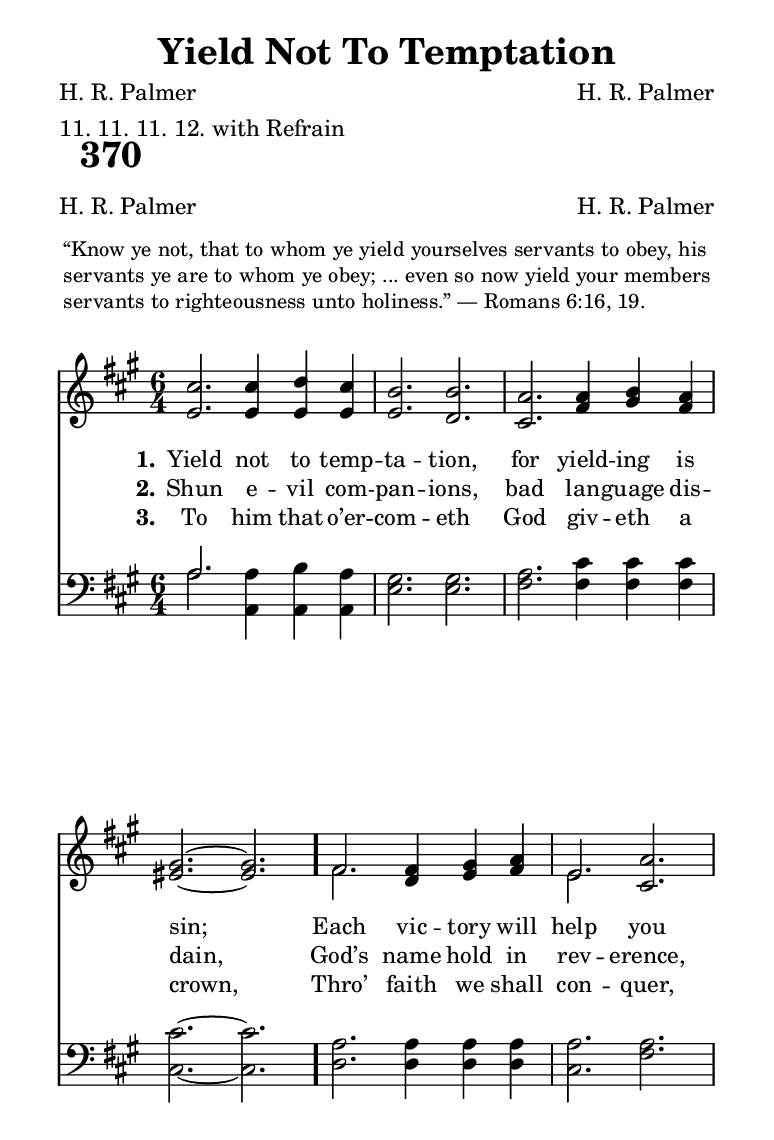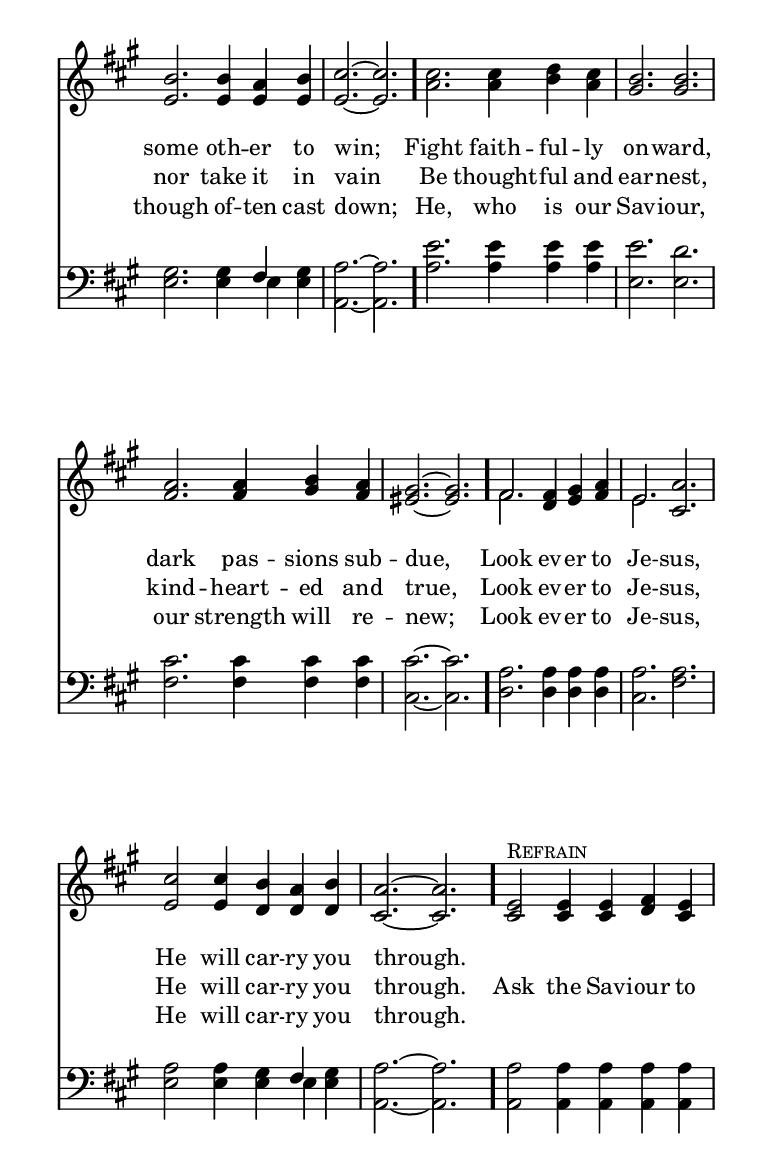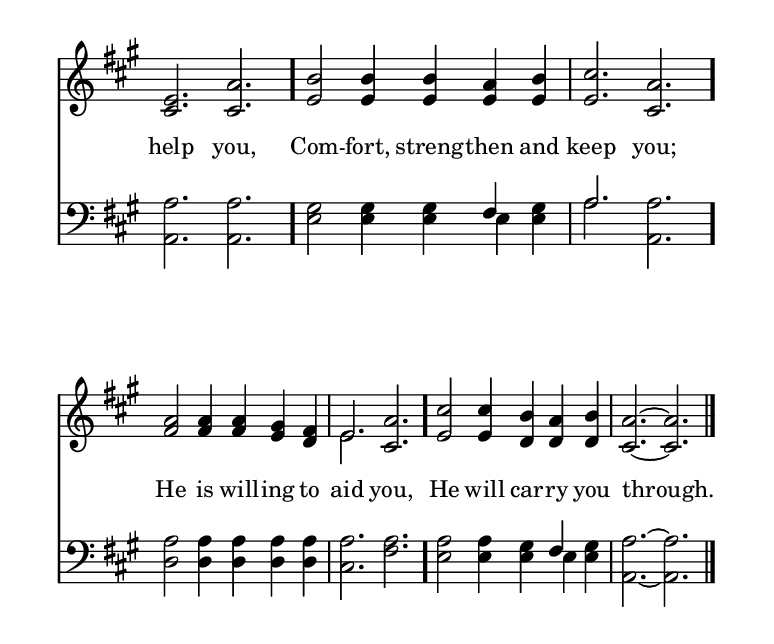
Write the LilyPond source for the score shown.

\include "common/global.ily"
\paper {
  \include "common/paper.ily"
  scoreTitleMarkup = \markup {
    \override #'(baseline-skip . 3.5)
    \column {
      \override #'(baseline-skip . 3.5)
      \column {
        \fill-line {
          \huge \larger \larger \bold {
            \concat { "  " \fromproperty #'header:hymnnumber }
            \mytitle
            \null
          }
        }

        \fill-line {
          \lower #1 \fromproperty #'header:poet
          \smaller \bold \mysubtitle
          \lower #1 \fromproperty #'header:composer
        }

        \vspace #0.5

        \override #'(baseline-skip . 2.5)
        \small \fill-line {
          \wordwrap { “Know ye not, that to whom ye yield yourselves servants to obey, his servants ye are to whom ye obey; ... even so now yield your members servants to righteousness unto holiness.” — "Romans 6:16, 19." } } % TODO original has right-justified reference
      }
    }
  }
}

\header{
  hymnnumber = "370"
  title = "Yield Not To Temptation"
  tunename = ""
  meter = "11. 11. 11. 12. with Refrain"
  poet = "H. R. Palmer"
  composer = "H. R. Palmer"
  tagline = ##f
}

global = {
  \include "common/overrides.ily"
  \override Staff.TimeSignature.style = #'numbered
  \time 6/4
  \override Score.MetronomeMark.transparent = ##t % hide all fermata changes too
  \tempo 2=80
  \key a \major
  \autoBeamOff
}

patternA = { c2. c4 c c | c2. c | c2. c4 c c | c2. ~ c }
patternB = { c2 c4 c c c | c2. c }
patternC = { c2. c4 c c | c2. c | c2 c4 c c c | c2. ~ c }

notesSoprano = {
\global
\relative c'' {

  \changePitch \patternA { cis cis d cis | b b | a a b a | gis gis }
  \changePitch \patternA { fis fis gis a | e a | b b a b | cis cis }
  \changePitch \patternA { cis cis d cis | b b | a a b a | gis gis }
  \changePitch \patternC { fis fis gis a | e a | cis cis b a b | a a }

  << s^\markup { \small \caps "Refrain" }
  \changePitch \patternB { e e e fis e | e a } >>
  \changePitch \patternB { b b b a b | cis a }
  \changePitch \patternB { a a a gis fis | e a }
  \changePitch \patternB { cis cis b a b | a ~ a }

  \bar "|."

}
}

notesAlto = {
\global
\relative e' {

  \changePitch \patternA { e e e e | e d | cis fis gis fis | eis eis }
  \changePitch \patternA { fis d e fis | e cis | e e e e | e e }
  \changePitch \patternA { a a b a | gis gis | fis fis gis fis | eis eis }
  \changePitch \patternC { fis d e fis | e cis | e e d d d | cis cis }

  \changePitch \patternB { cis cis cis d cis | cis cis }
  \changePitch \patternB { e e e e e | e cis }
  \changePitch \patternB { fis fis fis e d | e cis }
  \changePitch \patternB { e e d d d | cis ~ cis }

}
}

notesTenor = {
\global
\relative a {

  \changePitch \patternA { a a b a | gis gis | a cis cis cis | cis cis }
  \changePitch \patternA { a a a a | a a | gis gis fis gis | a a }
  \changePitch \patternA { e' e e e | e d | cis cis cis cis | cis cis }
  \changePitch \patternC { a a a a | a a | a a gis fis gis | a a }

  \changePitch \patternB { a a a a a | a a }
  \changePitch \patternB { gis gis gis fis gis | a a }
  \changePitch \patternB { a a a a a | a a }
  \changePitch \patternB { a a gis fis gis | a ~ a }

}
}

notesBass = {
\global
\relative f {

  \changePitch \patternA { a a, a a | e' e | fis fis fis fis | cis cis }
  \changePitch \patternA { d d d d | cis fis | e e e e | a, a }
  \changePitch \patternA { a' a a a | e e | fis fis fis fis | cis cis }
  \changePitch \patternC { d d d d | cis fis | e e e e e | a, a }

  \changePitch \patternB { a a a a a | a a }
  \changePitch \patternB { e' e e e e | a a, }
  \changePitch \patternB { d d d d d | cis fis }
  \changePitch \patternB { e e e e e | a, ~ a }

}
}

Refrain = \lyricmode {

Ask the Sav -- iour to help you, \bar "."
Com -- fort, streng -- then and keep you; \bar "."
He is will -- ing to aid you, \bar "."
He will car -- ry you through. \bar "."

}

wordsA = \lyricmode {
\set stanza = "1."

Yield not to temp -- ta -- tion, for yield -- ing is sin; \bar "."
Each vic -- tory will help you some oth -- er to win; \bar "."
Fight faith -- ful -- ly on -- ward, dark pas -- sions sub -- due, \bar "."
Look ev -- er to Je -- sus, He will car -- ry you through. \bar "."

}

wordsB = \lyricmode {
\set stanza = "2."

Shun e -- vil com -- pan -- ions, bad lan -- guage dis -- dain,
God’s name hold in rev -- erence, nor take it in vain
Be thought -- ful and ear -- nest, kind -- heart -- ed and true,
Look ev -- er to Je -- sus, He will car -- ry you through.

\Refrain

}

wordsC = \lyricmode {
\set stanza = "3."

To him that o’er -- com -- eth God giv -- eth a crown,
Thro’ faith we shall con -- quer, though of -- ten cast down;
He, who is our Sav -- iour, our strength will re -- new;
Look ev -- er to Je -- sus, He will car -- ry you through.

}

\score {
  \context ChoirStaff <<
    \context Staff = upper <<
      \set Staff.autoBeaming = ##f
      \set ChoirStaff.systemStartDelimiter = #'SystemStartBar
      \set ChoirStaff.printPartCombineTexts = ##f
      \partcombine #'(2 . 9) \notesSoprano \notesAlto
      \context NullVoice = sopranos { \voiceOne << \notesSoprano >> }
      \context NullVoice = altos { \voiceTwo << \notesAlto >> }
      \context Lyrics = one   \lyricsto sopranos \wordsA
      \context Lyrics = two   \lyricsto sopranos \wordsB
      \context Lyrics = three \lyricsto sopranos \wordsC
    >>
    \context Staff = men <<
      \set Staff.autoBeaming = ##f
      \clef bass
      \set ChoirStaff.printPartCombineTexts = ##f
      \partcombine #'(2 . 9) \notesTenor \notesBass
      \context NullVoice = tenors { \voiceOne << \notesTenor >> }
      \context NullVoice = basses { \voiceTwo << \notesBass >> }
    >>
  >>
  \layout {
    \include "common/layout.ily"
  }
  \midi{
    \include "common/midi.ily"
  }
}

\version "2.19.49"  % necessary for upgrading to future LilyPond versions.

% vi:set et ts=2 sw=2 ai nocindent syntax=lilypond:
